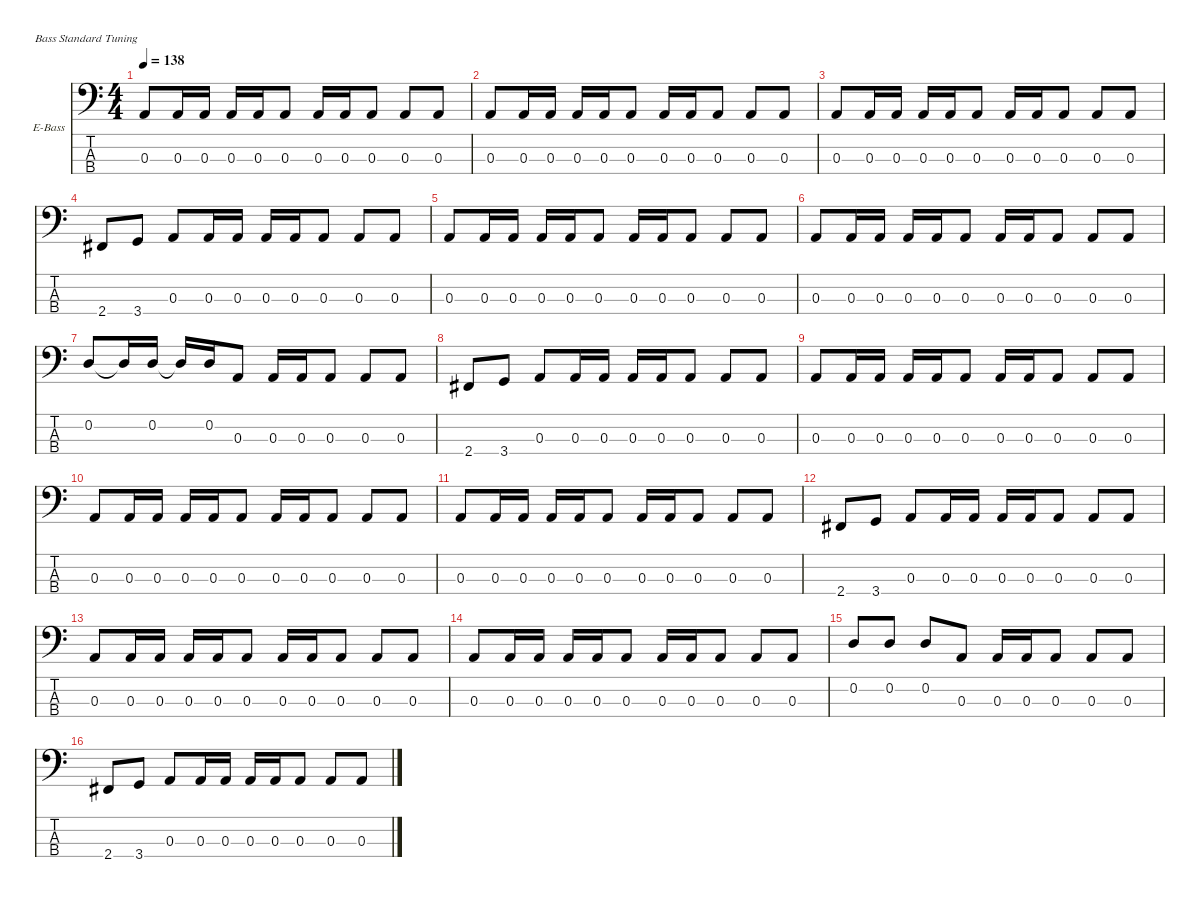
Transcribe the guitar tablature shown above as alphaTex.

\hideDynamics
\bracketExtendMode nobrackets
\firstSystemTrackNameOrientation horizontal
\otherSystemsTrackNameOrientation horizontal
\track ("Joe Satriani" "E-Bass") {instrument electricbassfinger}
\staff {score tabs}
\tuning (G2 D2 A1 E1)
\ts (4 4)
\tempo 138
\clef f4
\ks c
0.3.8{dy f beam Up} 0.3.16{beam Up} 0.3.16{beam Up} 0.3.16{beam Up} 0.3.16{beam Up} 0.3.8{beam Up} 0.3.16{beam Up} 0.3.16{beam Up} 0.3.8{beam Up} 0.3.8{beam Up} 0.3.8{beam Up} |
0.3.8{beam Up} 0.3.16{beam Up} 0.3.16{beam Up} 0.3.16{beam Up} 0.3.16{beam Up} 0.3.8{beam Up} 0.3.16{beam Up} 0.3.16{beam Up} 0.3.8{beam Up} 0.3.8{beam Up} 0.3.8{beam Up} |
0.3.8{beam Up} 0.3.16{beam Up} 0.3.16{beam Up} 0.3.16{beam Up} 0.3.16{beam Up} 0.3.8{beam Up} 0.3.16{beam Up} 0.3.16{beam Up} 0.3.8{beam Up} 0.3.8{beam Up} 0.3.8{beam Up} |
2.4{acc #}.8{beam Up} 3.4.8{beam Up} 0.3.8{beam Up} 0.3.16{beam Up} 0.3.16{beam Up} 0.3.16{beam Up} 0.3.16{beam Up} 0.3.8{beam Up} 0.3.8{beam Up} 0.3.8{beam Up} |
0.3.8{beam Up} 0.3.16{beam Up} 0.3.16{beam Up} 0.3.16{beam Up} 0.3.16{beam Up} 0.3.8{beam Up} 0.3.16{beam Up} 0.3.16{beam Up} 0.3.8{beam Up} 0.3.8{beam Up} 0.3.8{beam Up} |
0.3.8{beam Up} 0.3.16{beam Up} 0.3.16{beam Up} 0.3.16{beam Up} 0.3.16{beam Up} 0.3.8{beam Up} 0.3.16{beam Up} 0.3.16{beam Up} 0.3.8{beam Up} 0.3.8{beam Up} 0.3.8{beam Up} |
0.2.8{beam Up} 0.2{t}.16{beam Up} 0.2.16{beam Up} 0.2{t}.16{beam Up} 0.2.16{beam Up} 0.3.8{beam Up} 0.3.16{beam Up} 0.3.16{beam Up} 0.3.8{beam Up} 0.3.8{beam Up} 0.3.8{beam Up} |
2.4{acc #}.8{beam Up} 3.4.8{beam Up} 0.3.8{beam Up} 0.3.16{beam Up} 0.3.16{beam Up} 0.3.16{beam Up} 0.3.16{beam Up} 0.3.8{beam Up} 0.3.8{beam Up} 0.3.8{beam Up} |
0.3.8{beam Up} 0.3.16{beam Up} 0.3.16{beam Up} 0.3.16{beam Up} 0.3.16{beam Up} 0.3.8{beam Up} 0.3.16{beam Up} 0.3.16{beam Up} 0.3.8{beam Up} 0.3.8{beam Up} 0.3.8{beam Up} |
0.3.8{beam Up} 0.3.16{beam Up} 0.3.16{beam Up} 0.3.16{beam Up} 0.3.16{beam Up} 0.3.8{beam Up} 0.3.16{beam Up} 0.3.16{beam Up} 0.3.8{beam Up} 0.3.8{beam Up} 0.3.8{beam Up} |
0.3.8{beam Up} 0.3.16{beam Up} 0.3.16{beam Up} 0.3.16{beam Up} 0.3.16{beam Up} 0.3.8{beam Up} 0.3.16{beam Up} 0.3.16{beam Up} 0.3.8{beam Up} 0.3.8{beam Up} 0.3.8{beam Up} |
2.4{acc #}.8{beam Up} 3.4.8{beam Up} 0.3.8{beam Up} 0.3.16{beam Up} 0.3.16{beam Up} 0.3.16{beam Up} 0.3.16{beam Up} 0.3.8{beam Up} 0.3.8{beam Up} 0.3.8{beam Up} |
0.3.8{beam Up} 0.3.16{beam Up} 0.3.16{beam Up} 0.3.16{beam Up} 0.3.16{beam Up} 0.3.8{beam Up} 0.3.16{beam Up} 0.3.16{beam Up} 0.3.8{beam Up} 0.3.8{beam Up} 0.3.8{beam Up} |
0.3.8{beam Up} 0.3.16{beam Up} 0.3.16{beam Up} 0.3.16{beam Up} 0.3.16{beam Up} 0.3.8{beam Up} 0.3.16{beam Up} 0.3.16{beam Up} 0.3.8{beam Up} 0.3.8{beam Up} 0.3.8{beam Up} |
0.2.8{beam Up} 0.2.8{beam Up} 0.2.8{beam Up} 0.3.8{beam Up} 0.3.16{beam Up} 0.3.16{beam Up} 0.3.8{beam Up} 0.3.8{beam Up} 0.3.8{beam Up} |
2.4{acc #}.8{beam Up} 3.4.8{beam Up} 0.3.8{beam Up} 0.3.16{beam Up} 0.3.16{beam Up} 0.3.16{beam Up} 0.3.16{beam Up} 0.3.8{beam Up} 0.3.8{beam Up} 0.3.8{beam Up}
